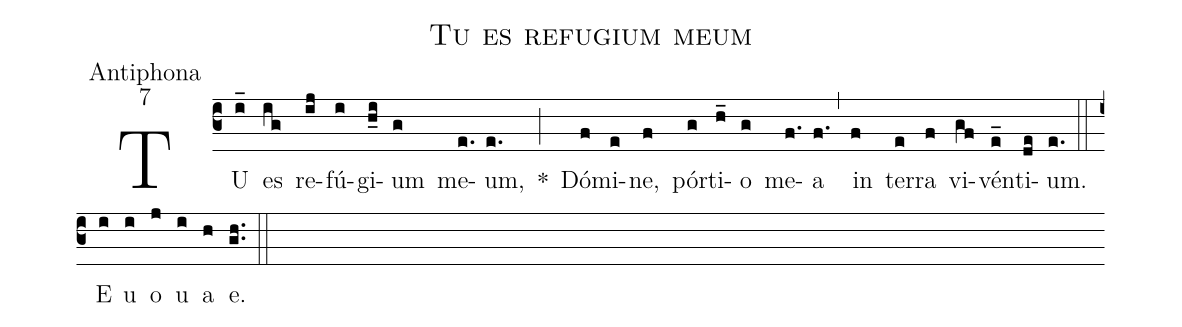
name:Tu es refugium meum;
office-part:Antiphona;
mode:7;
%%
(c3) TU(i_) es(ig) re(ij)fú(i)gi(h_i)um(g) me(e.)um,(e.) *(;) Dó(f)mi(e)ne,(f) pór(g)ti(h_)o(g) me(f.)a(f.) (,) in(f) ter(e)ra(f) vi(gf)vén(e_)ti(de)um.(e.) (::) E(i) u(i) o(j) u(i) a(h) e.(gh..) (::)
